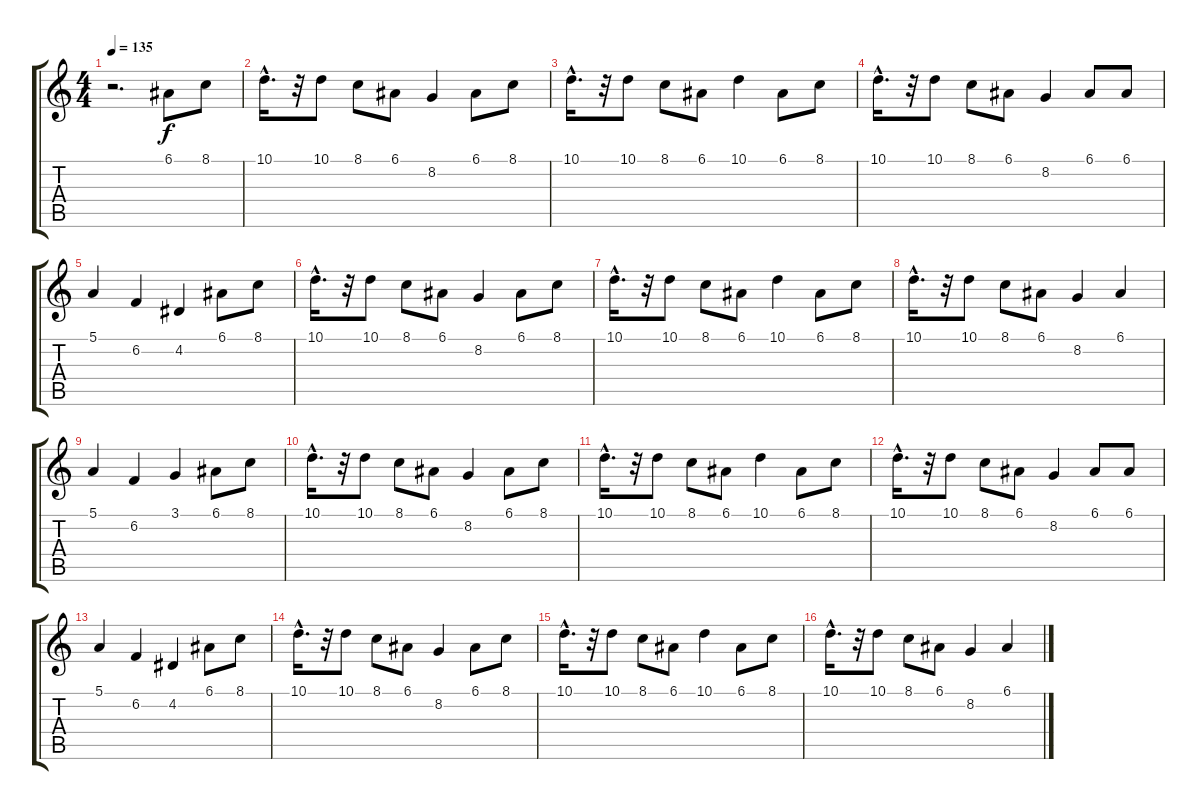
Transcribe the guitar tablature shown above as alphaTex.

\track "" {instrument electricgrandpiano}
\staff {score tabs}
\tuning (E4 B3 G3 D3 A2 E2) {hide}
\ts (4 4)
\tempo 135
\clef g2
\ks c
r.2{d dy f instrument electricgrandpiano} 6.1.8 8.1.8 |
10.1{hac}.16{d} r.32 10.1.8 8.1.8 6.1.8 8.2.4 6.1.8 8.1.8 |
10.1{hac}.16{d} r.32 10.1.8 8.1.8 6.1.8 10.1.4 6.1.8 8.1.8 |
10.1{hac}.16{d} r.32 10.1.8 8.1.8 6.1.8 8.2.4 6.1.8 6.1.8 |
5.1.4 6.2.4 4.2.4 6.1.8 8.1.8 |
10.1{hac}.16{d} r.32 10.1.8 8.1.8 6.1.8 8.2.4 6.1.8 8.1.8 |
10.1{hac}.16{d} r.32 10.1.8 8.1.8 6.1.8 10.1.4 6.1.8 8.1.8 |
10.1{hac}.16{d} r.32 10.1.8 8.1.8 6.1.8 8.2.4 6.1.4 |
5.1.4 6.2.4 3.1.4 6.1.8 8.1.8 |
10.1{hac}.16{d} r.32 10.1.8 8.1.8 6.1.8 8.2.4 6.1.8 8.1.8 |
10.1{hac}.16{d} r.32 10.1.8 8.1.8 6.1.8 10.1.4 6.1.8 8.1.8 |
10.1{hac}.16{d} r.32 10.1.8 8.1.8 6.1.8 8.2.4 6.1.8 6.1.8 |
5.1.4 6.2.4 4.2.4 6.1.8 8.1.8 |
10.1{hac}.16{d} r.32 10.1.8 8.1.8 6.1.8 8.2.4 6.1.8 8.1.8 |
10.1{hac}.16{d} r.32 10.1.8 8.1.8 6.1.8 10.1.4 6.1.8 8.1.8 |
10.1{hac}.16{d} r.32 10.1.8 8.1.8 6.1.8 8.2.4 6.1.4
